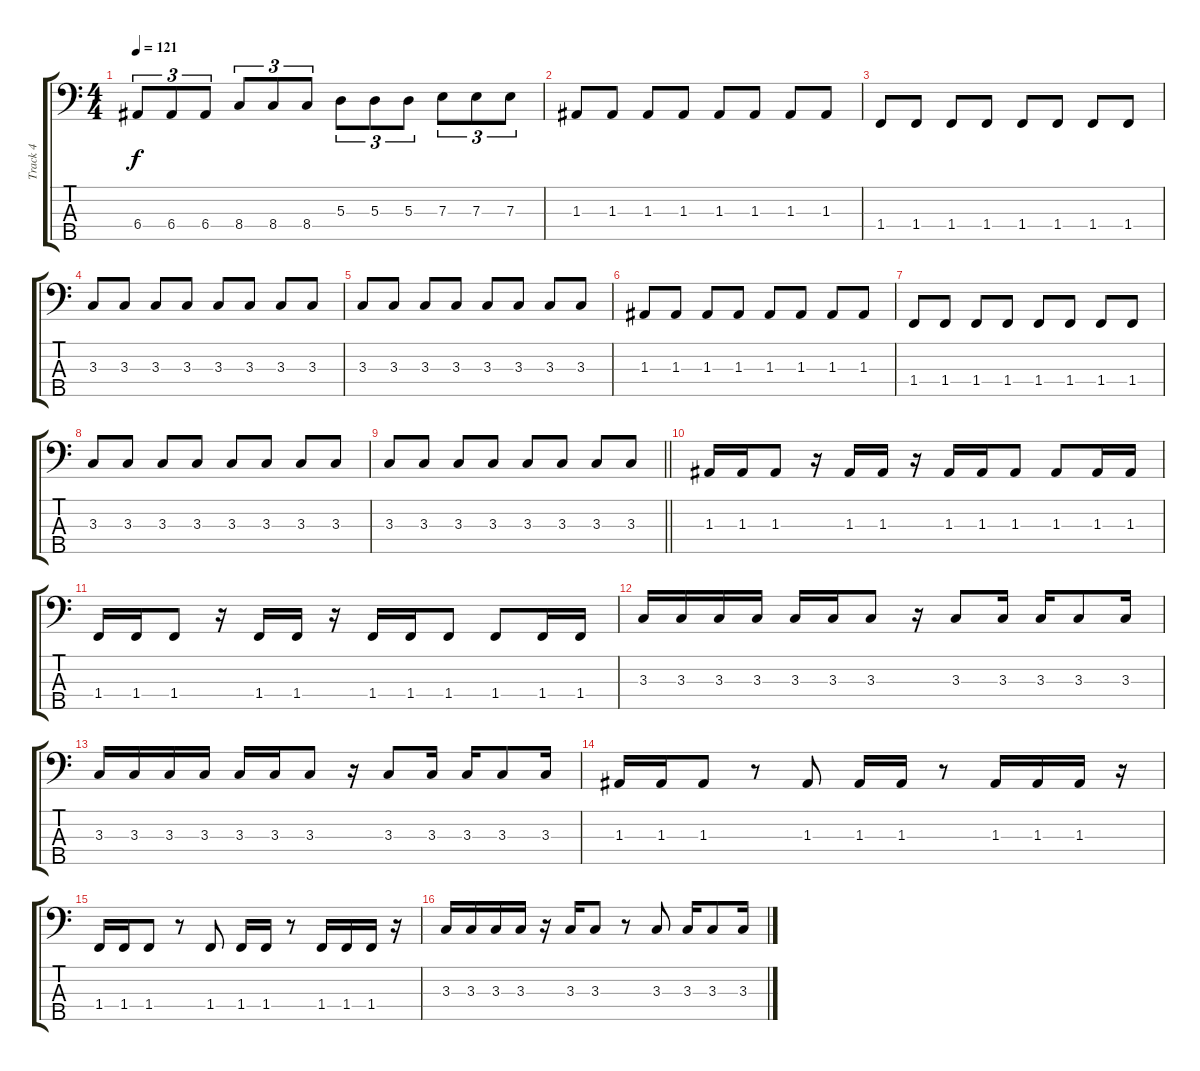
\track ("Track 4" "Track 4") {instrument electricbassfinger}
\staff {score tabs}
\tuning (G2 D2 A1 E1 B0) {hide}
\ts (4 4)
\tempo 121
\clef f4
\ks c
6.4.8{tu (3 2) dy f} 6.4.8{tu (3 2)} 6.4.8{tu (3 2)} 8.4.8{tu (3 2)} 8.4.8{tu (3 2)} 8.4.8{tu (3 2)} 5.3.8{tu (3 2)} 5.3.8{tu (3 2)} 5.3.8{tu (3 2)} 7.3.8{tu (3 2)} 7.3.8{tu (3 2)} 7.3.8{tu (3 2)} |
1.3.8 1.3.8 1.3.8 1.3.8 1.3.8 1.3.8 1.3.8 1.3.8 |
1.4.8 1.4.8 1.4.8 1.4.8 1.4.8 1.4.8 1.4.8 1.4.8 |
3.3.8 3.3.8 3.3.8 3.3.8 3.3.8 3.3.8 3.3.8 3.3.8 |
3.3.8 3.3.8 3.3.8 3.3.8 3.3.8 3.3.8 3.3.8 3.3.8 |
1.3.8 1.3.8 1.3.8 1.3.8 1.3.8 1.3.8 1.3.8 1.3.8 |
1.4.8 1.4.8 1.4.8 1.4.8 1.4.8 1.4.8 1.4.8 1.4.8 |
3.3.8 3.3.8 3.3.8 3.3.8 3.3.8 3.3.8 3.3.8 3.3.8 |
\barLineRight lightlight
3.3.8 3.3.8 3.3.8 3.3.8 3.3.8 3.3.8 3.3.8 3.3.8 |
\section ("" "")
1.3.16 1.3.16 1.3.8 r.16 1.3.16 1.3.16 r.16 1.3.16 1.3.16 1.3.8 1.3.8 1.3.16 1.3.16 |
1.4.16 1.4.16 1.4.8 r.16 1.4.16 1.4.16 r.16 1.4.16 1.4.16 1.4.8 1.4.8 1.4.16 1.4.16 |
3.3.16 3.3.16 3.3.16 3.3.16 3.3.16 3.3.16 3.3.8 r.16 3.3.8 3.3.16 3.3.16 3.3.8 3.3.16 |
3.3.16 3.3.16 3.3.16 3.3.16 3.3.16 3.3.16 3.3.8 r.16 3.3.8 3.3.16 3.3.16 3.3.8 3.3.16 |
1.3.16 1.3.16 1.3.8 r.8 1.3.8 1.3.16 1.3.16 r.8 1.3.16 1.3.16 1.3.16 r.16 |
1.4.16 1.4.16 1.4.8 r.8 1.4.8 1.4.16 1.4.16 r.8 1.4.16 1.4.16 1.4.16 r.16 |
3.3.16 3.3.16 3.3.16 3.3.16 r.16 3.3.16 3.3.8 r.8 3.3.8 3.3.16 3.3.8 3.3.16
